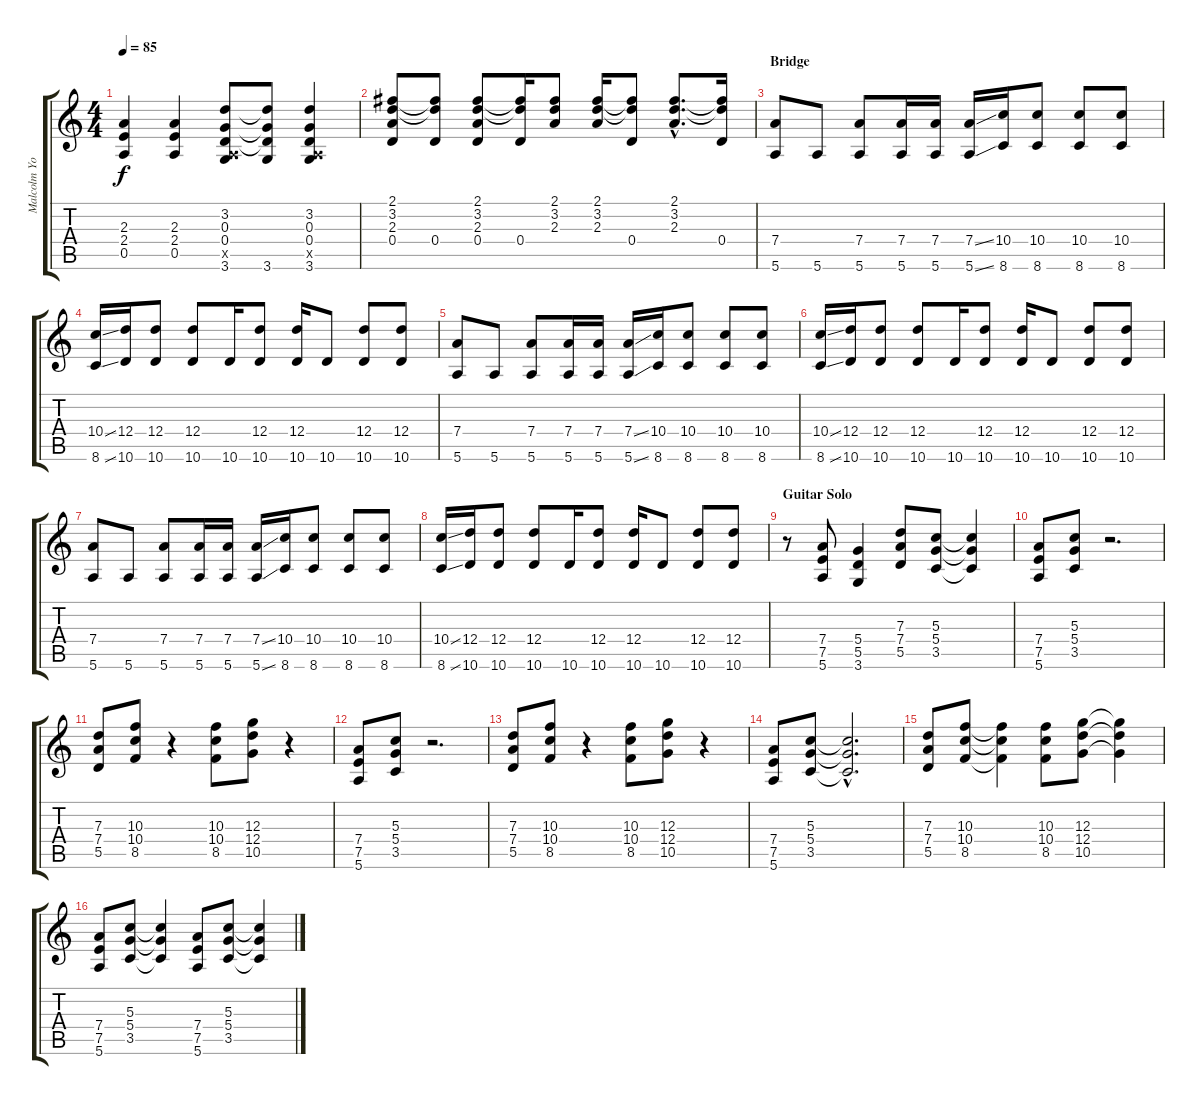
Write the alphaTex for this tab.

\track ("Malcolm Young" "Malcolm Yo") {instrument distortionguitar}
\staff {score tabs}
\tuning (E4 B3 G3 D3 A2 E2) {hide}
\ts (4 4)
\tempo 85
\clef g2
\ks c
(2.3 2.4 0.5).4{dy f volume 13} (2.3 2.4 0.5).4 (3.2 0.3 0.4 0.5{x} 3.6).8 (3.2{t} 0.3{t} 0.4{t} 3.6).8 (3.2 0.3 0.4 0.5{x} 3.6).4 |
(2.1 3.2 2.3 0.4).8 (2.1{t} 3.2{t} 0.4).8 (2.1 3.2 2.3 0.4).8 (2.1{t} 3.2{t} 0.4).16 (2.1 3.2 2.3).8 (2.1 3.2 2.3).16 (2.1{t} 3.2{t} 0.4).8 (2.1{hac} 3.2{hac} 2.3{hac}).8{d} (2.1{t} 3.2{t} 0.4).16 |
\section ("" "Bridge")
(7.4 5.6).8 5.6.8 (7.4 5.6).8 (7.4 5.6).16 (7.4 5.6).16 (7.4{ss} 5.6{ss}).16 (10.4 8.6).16 (10.4 8.6).8 (10.4 8.6).8 (10.4 8.6).8 |
(10.4{ss} 8.6{ss}).16 (12.4 10.6).16 (12.4 10.6).8 (12.4 10.6).8 10.6.16 (12.4 10.6).8 (12.4 10.6).16 10.6.8 (12.4 10.6).8 (12.4 10.6).8 |
(7.4 5.6).8 5.6.8 (7.4 5.6).8 (7.4 5.6).16 (7.4 5.6).16 (7.4{ss} 5.6{ss}).16 (10.4 8.6).16 (10.4 8.6).8 (10.4 8.6).8 (10.4 8.6).8 |
(10.4{ss} 8.6{ss}).16 (12.4 10.6).16 (12.4 10.6).8 (12.4 10.6).8 10.6.16 (12.4 10.6).8 (12.4 10.6).16 10.6.8 (12.4 10.6).8 (12.4 10.6).8 |
(7.4 5.6).8 5.6.8 (7.4 5.6).8 (7.4 5.6).16 (7.4 5.6).16 (7.4{ss} 5.6{ss}).16 (10.4 8.6).16 (10.4 8.6).8 (10.4 8.6).8 (10.4 8.6).8 |
(10.4{ss} 8.6{ss}).16 (12.4 10.6).16 (12.4 10.6).8 (12.4 10.6).8 10.6.16 (12.4 10.6).8 (12.4 10.6).16 10.6.8 (12.4 10.6).8 (12.4 10.6).8 |
\section ("" "Guitar Solo")
r.8 (7.4 7.5 5.6).8 (5.4 5.5 3.6).4 (7.3 7.4 5.5).8 (5.3 5.4 3.5).8 (5.3{t} 5.4{t} 3.5{t}).4 |
(7.4 7.5 5.6).8 (5.3 5.4 3.5).8 r.2{d} |
(7.3 7.4 5.5).8 (10.3 10.4 8.5).8 r.4 (10.3 10.4 8.5).8 (12.3 12.4 10.5).8 r.4 |
(7.4 7.5 5.6).8 (5.3 5.4 3.5).8 r.2{d} |
(7.3 7.4 5.5).8 (10.3 10.4 8.5).8 r.4 (10.3 10.4 8.5).8 (12.3 12.4 10.5).8 r.4 |
(7.4 7.5 5.6).8 (5.3 5.4 3.5).8 (5.3{hac t} 5.4{hac t} 3.5{hac t}).2{d} |
(7.3 7.4 5.5).8 (10.3 10.4 8.5).8 (10.3{t} 10.4{t} 8.5{t}).4 (10.3 10.4 8.5).8 (12.3 12.4 10.5).8 (12.3{t} 12.4{t} 10.5{t}).4 |
(7.4 7.5 5.6).8 (5.3 5.4 3.5).8 (5.3{t} 5.4{t} 3.5{t}).4 (7.4 7.5 5.6).8 (5.3 5.4 3.5).8 (5.3{t} 5.4{t} 3.5{t}).4
